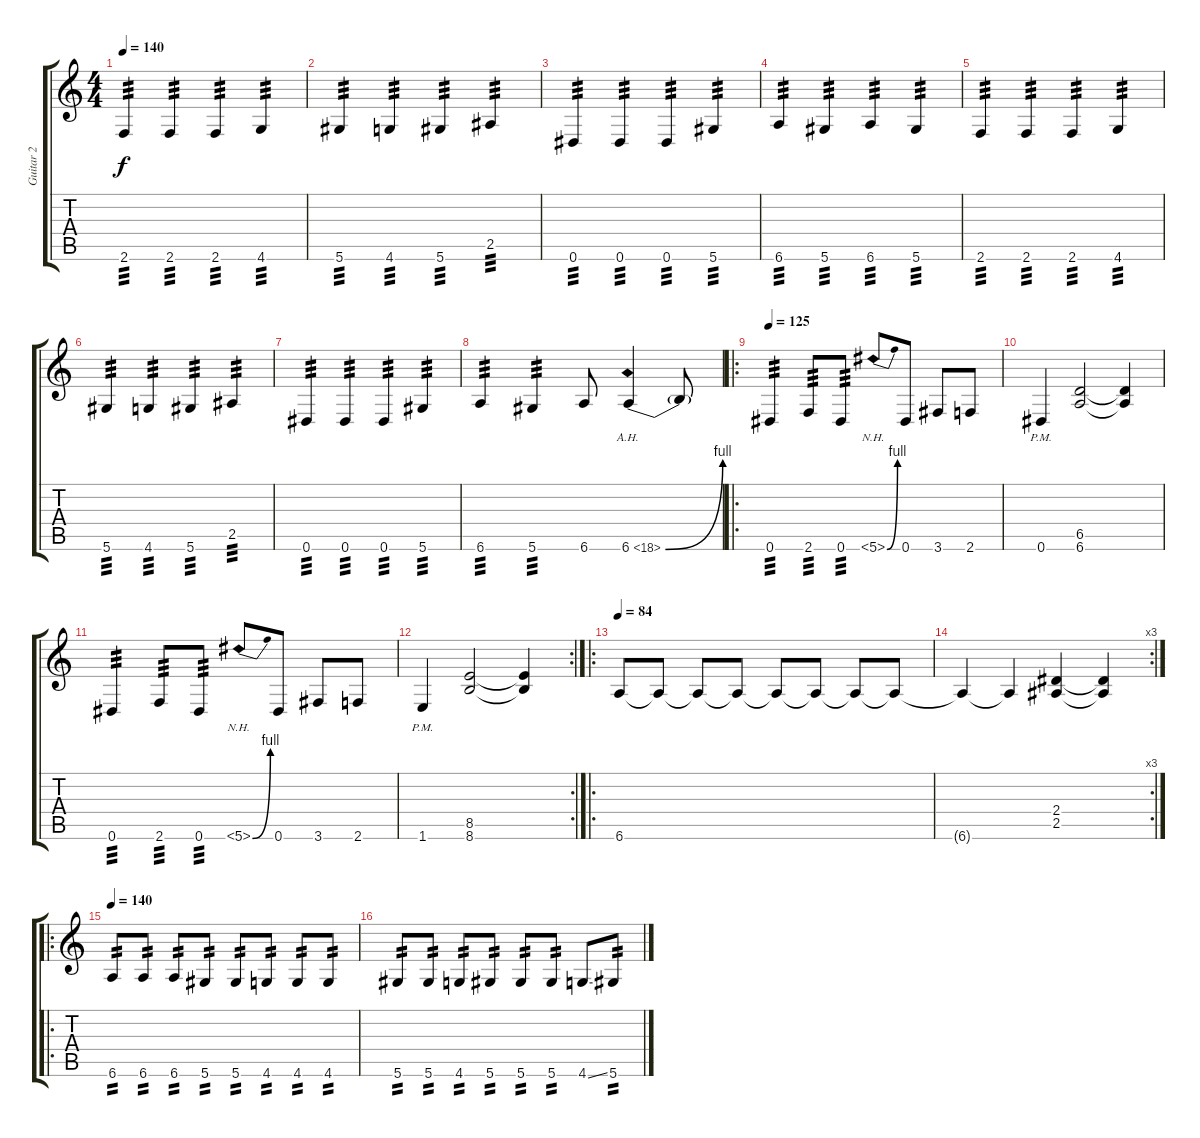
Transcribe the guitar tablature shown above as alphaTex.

\track ("Guitar 2" "Guitar 2") {instrument distortionguitar}
\staff {score tabs}
\tuning (Eb4 Bb3 Gb3 Db3 Ab2 Eb2) {hide}
\ts (4 4)
\tempo 140
\clef g2
\ks c
2.6.4{tp 3 dy f} 2.6.4{tp 3} 2.6.4{tp 3} 4.6.4{tp 3} |
5.6.4{tp 3} 4.6.4{tp 3} 5.6.4{tp 3} 2.5.4{tp 3} |
0.6.4{tp 3} 0.6.4{tp 3} 0.6.4{tp 3} 5.6.4{tp 3} |
6.6.4{tp 3} 5.6.4{tp 3} 6.6.4{tp 3} 5.6.4{tp 3} |
2.6.4{tp 3} 2.6.4{tp 3} 2.6.4{tp 3} 4.6.4{tp 3} |
5.6.4{tp 3} 4.6.4{tp 3} 5.6.4{tp 3} 2.5.4{tp 3} |
0.6.4{tp 3} 0.6.4{tp 3} 0.6.4{tp 3} 5.6.4{tp 3} |
6.6.4{tp 3} 5.6.4{tp 3} 6.6.8 6.6{be (bend 0 0 60 4) ah 12}.4 6.6{t}.8 |
\ro
\tempo 125
0.6.4{tp 3} 2.6.8{tp 3} 0.6.8{tp 3} 5.6{be (bend 0 0 60 4) nh}.8 0.6.8 3.6.8 2.6.8 |
0.6{pm}.4 (6.5 6.6).2 (6.5{t} 6.6{t}).4 |
0.6.4{tp 3} 2.6.8{tp 3} 0.6.8{tp 3} 5.6{be (bend 0 0 60 4) nh}.8 0.6.8 3.6.8 2.6.8 |
\rc 2
1.6{pm}.4 (8.5 8.6).2 (8.5{t} 8.6{t}).4 |
\ro
\tempo 84
6.6.8 6.6{t}.8 6.6{t}.8 6.6{t}.8 6.6{t}.8 6.6{t}.8 6.6{t}.8 6.6{t}.8 |
\rc 3
6.6{t}.4 6.6{t}.4 (2.4 2.5).4 (2.4{t} 2.5{t}).4 |
\ro
\tempo 140
6.6.8{tp 2} 6.6.8{tp 2} 6.6.8{tp 2} 5.6.8{tp 2} 5.6.8{tp 2} 4.6.8{tp 2} 4.6.8{tp 2} 4.6.8{tp 2} |
5.6.8{tp 2} 5.6.8{tp 2} 4.6.8{tp 2} 5.6.8{tp 2} 5.6.8{tp 2} 5.6.8{tp 2} 4.6{ss}.8 5.6.8{tp 2}
